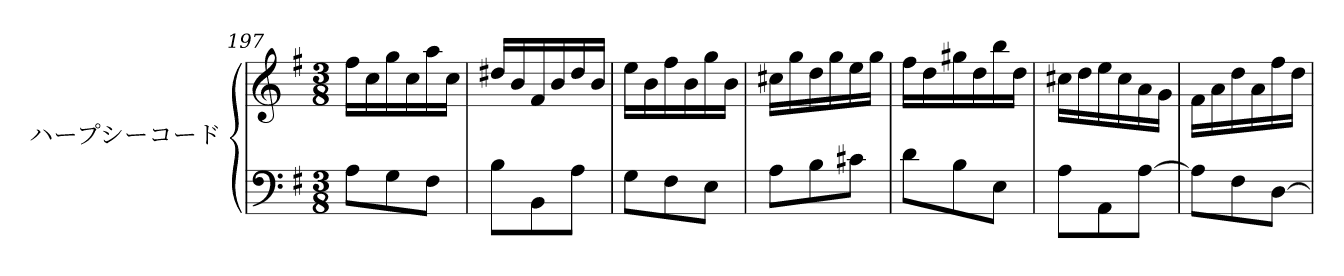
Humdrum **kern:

**kern	**kern
*part1	*part1
*staff2	*staff1
*I"ハープシーコード	*
*clefF4	*clefG2
*k[f#]	*k[f#]
*M3/8	*M3/8
=197	=197
8A\L	16ff#\LL
.	16cc\
8G\	16gg\
.	16cc\
8F#\J	16aa\
.	16cc\JJ
=198	=198
8B\L	16dd#X/LL
.	16b/
8BB\	16f#/
.	16b/
8A\J	16dd#/
.	16b/JJ
=199	=199
8G\L	16ee\LL
.	16b\
8F#\	16ff#\
.	16b\
8E\J	16gg\
.	16b\JJ
!!LO:LB:g=z
=200	=200
8A\L	16cc#X\LL
.	16gg\
8B\	16dd\
.	16gg\
8c#X\J	16ee\
.	16gg\JJ
=201	=201
8d\L	16ff#\LL
.	16dd\
8B\	16gg#X\
.	16dd\
8E\J	16bb\
.	16dd\JJ
=202	=202
8A\L	16cc#X\LL
.	16dd\
8AA\	16ee\
.	16cc#\
[8A\J	16a\
.	16g\JJ
=203	=203
8A\L]	16f#\LL
.	16a\
8F#\	16dd\
.	16a\
[8D\J	16ff#\
.	16dd\JJ
=	=
*-	*-
